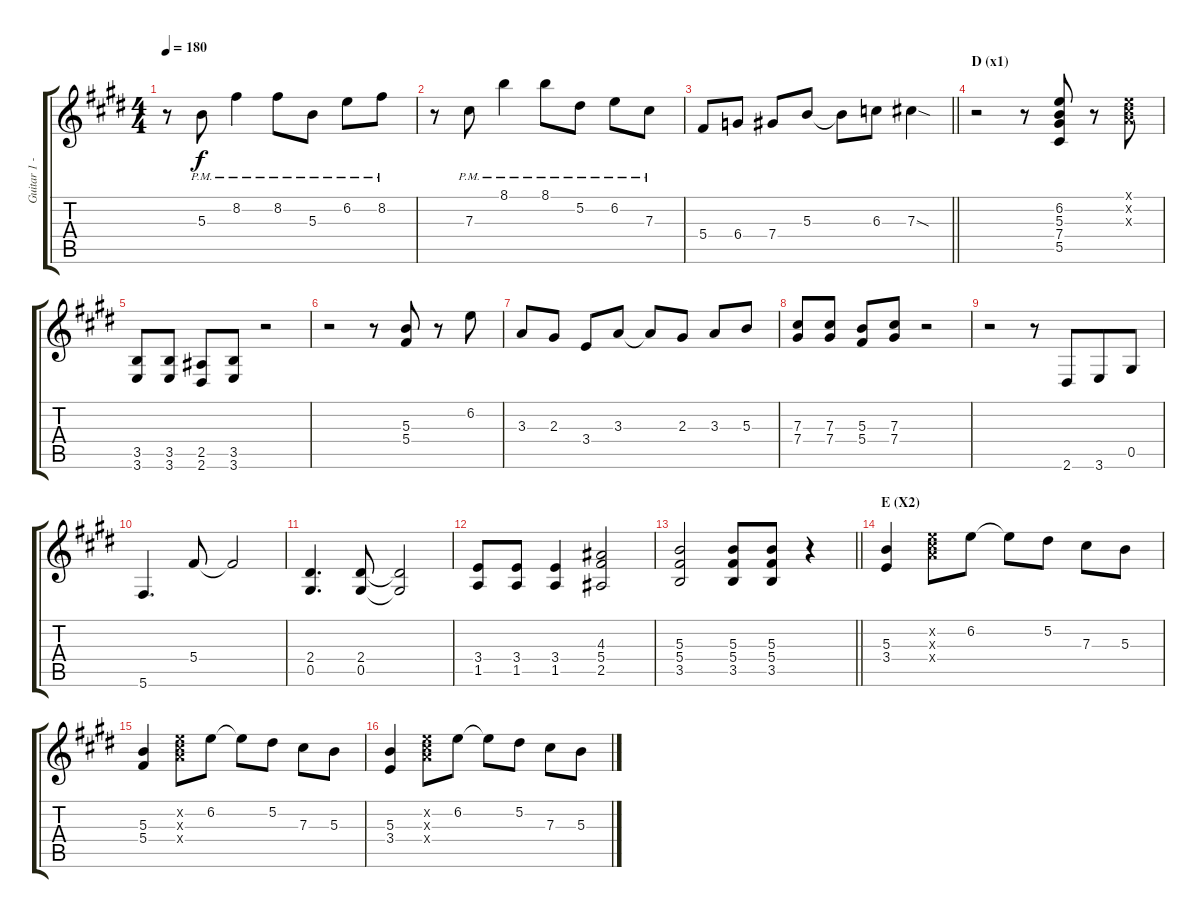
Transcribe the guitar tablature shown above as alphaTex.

\track ("Guitar 1 - Ryouga" "Guitar 1 -") {instrument distortionguitar}
\staff {score tabs}
\tuning (Eb4 Bb3 Gb3 Db3 Ab2 Db2) {hide}
\ts (4 4)
\tempo 180
\clef g2
\ks e
r.8{dy f} 5.3{pm}.8 8.2{pm}.4 8.2{pm}.8 5.3{pm}.8 6.2{pm}.8 8.2{pm}.8 |
r.8 7.3{pm}.8 8.1{pm}.4 8.1{pm}.8 5.2{pm}.8 6.2{pm}.8 7.3{pm}.8 |
\barLineRight lightlight
5.4.8 6.4.8 7.4.8 5.3.8 5.3{t}.8 6.3.8 7.3{sod}.4 |
\section ("" "D (x1)")
r.2 r.8 (6.2 5.3 7.4 5.5).8 r.8 (1.1{x} 3.2{x} 3.3{x}).8 |
(3.5 3.6).8 (3.5 3.6).8 (2.5 2.6).8 (3.5 3.6).8 r.2 |
r.2 r.8 (5.3 5.4).8 r.8 6.2.8 |
3.3.8 2.3.8 3.4.8 3.3.8 3.3{t}.8 2.3.8 3.3.8 5.3.8 |
(7.3 7.4).8 (7.3 7.4).8 (5.3 5.4).8 (7.3 7.4).8 r.2 |
r.2 r.8 2.6.8{beam merge} 3.6.8 0.5.8 |
5.6.4{d} 5.4.8 5.4{t}.2 |
(2.4 0.5).4{d} (2.4 0.5).8 (2.4{t} 0.5{t}).2 |
(3.4 1.5).8 (3.4 1.5).8 (3.4 1.5).4 (4.3 5.4 2.5).2 |
\barLineRight lightlight
(5.3 5.4 3.5).2 (5.3 5.4 3.5).8 (5.3 5.4 3.5).8 r.4 |
\section ("" "E (X2)")
(5.3 3.4).4 (6.2{x} 7.3{x} 8.4{x}).8 6.2.8 6.2{t}.8 5.2.8 7.3.8 5.3.8 |
(5.3 5.4).4 (6.2{x} 7.3{x} 8.4{x}).8 6.2.8 6.2{t}.8 5.2.8 7.3.8 5.3.8 |
(5.3 3.4).4 (6.2{x} 7.3{x} 8.4{x}).8 6.2.8 6.2{t}.8 5.2.8 7.3.8 5.3.8
